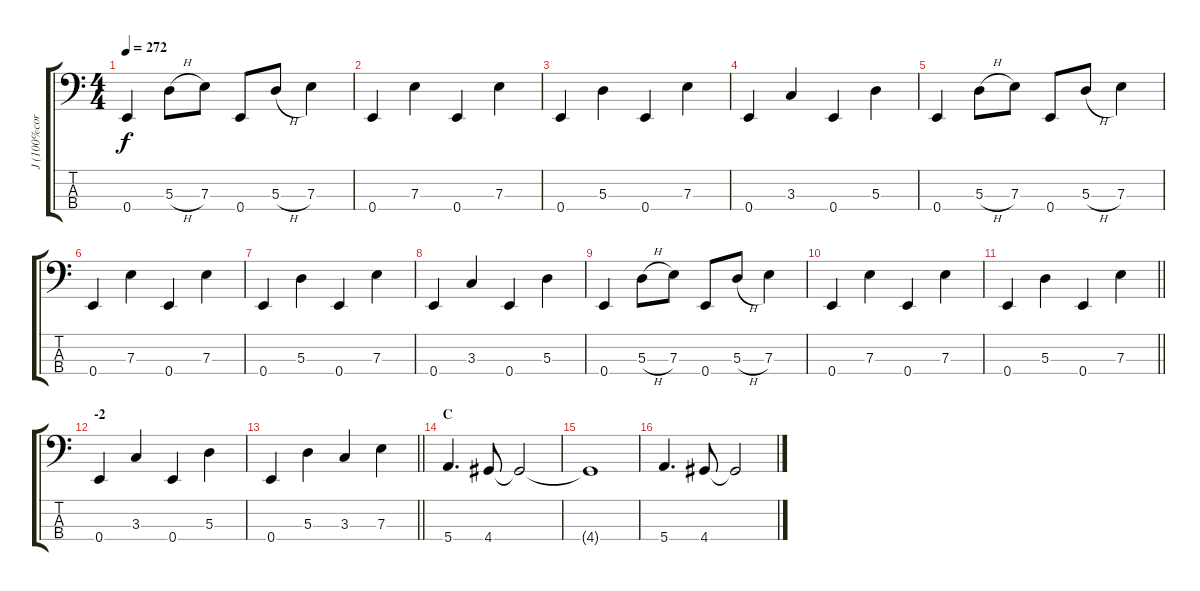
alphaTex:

\track ("J (100%correct)" "J (100%cor") {instrument electricbasspick}
\staff {score tabs}
\tuning (G2 D2 A1 E1) {hide}
\ts (4 4)
\tempo 272
\clef f4
\ks c
0.4.4{dy f} 5.3{h}.8 7.3.8 0.4.8 5.3{h}.8 7.3.4 |
0.4.4 7.3.4 0.4.4 7.3.4 |
0.4.4 5.3.4 0.4.4 7.3.4 |
0.4.4 3.3.4 0.4.4 5.3.4 |
0.4.4 5.3{h}.8 7.3.8 0.4.8 5.3{h}.8 7.3.4 |
0.4.4 7.3.4 0.4.4 7.3.4 |
0.4.4 5.3.4 0.4.4 7.3.4 |
0.4.4 3.3.4 0.4.4 5.3.4 |
0.4.4 5.3{h}.8 7.3.8 0.4.8 5.3{h}.8 7.3.4 |
0.4.4 7.3.4 0.4.4 7.3.4 |
\barLineRight lightlight
0.4.4 5.3.4 0.4.4 7.3.4 |
\section ("" "-2")
0.4.4 3.3.4 0.4.4 5.3.4 |
\barLineRight lightlight
0.4.4 5.3.4 3.3.4 7.3.4 |
\section ("" "C")
5.4.4{d} 4.4.8 4.4{t}.2 |
4.4{t}.1 |
5.4.4{d} 4.4.8 4.4{t}.2
